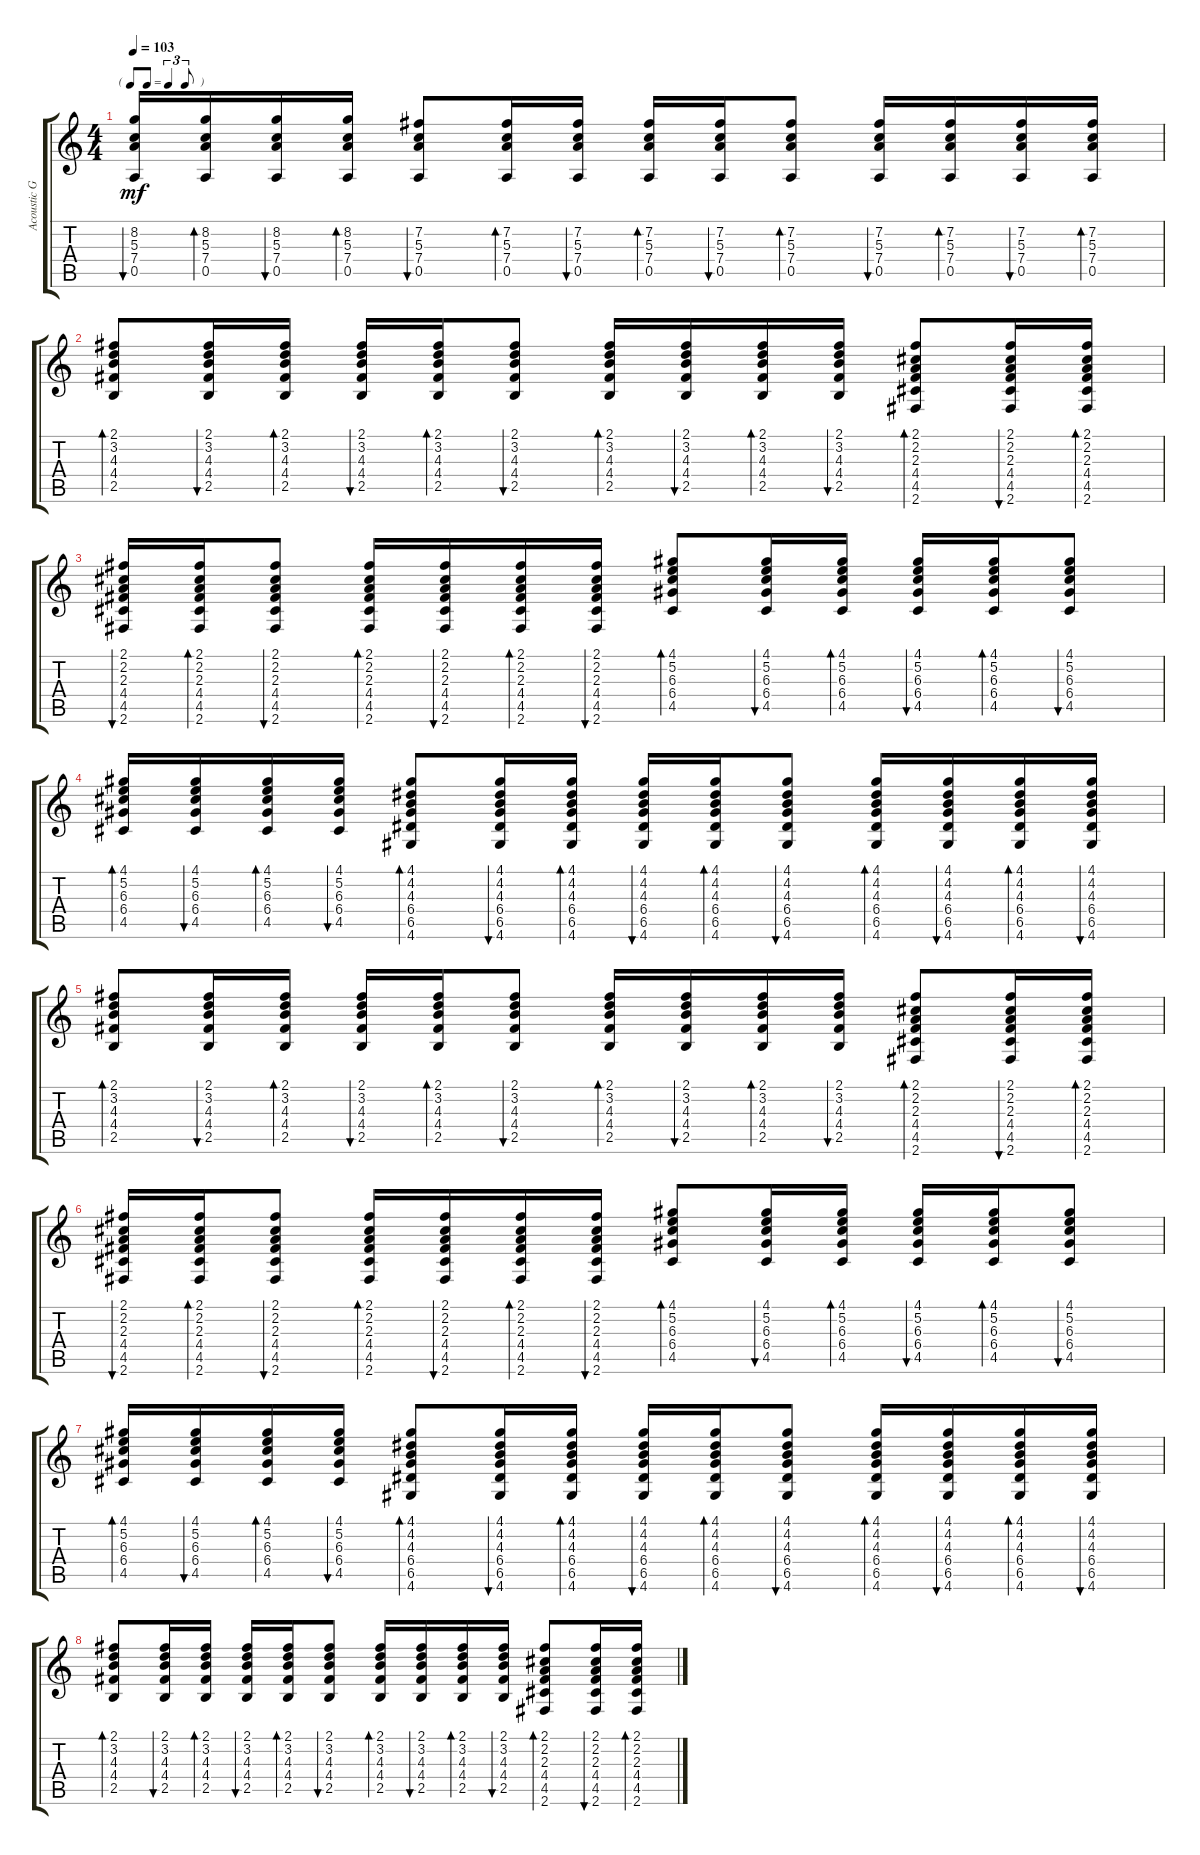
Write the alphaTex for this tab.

\track ("Acoustic Guitar" "Acoustic G") {instrument acousticguitarsteel}
\staff {score tabs}
\tuning (E4 B3 G3 D3 A2 E2) {hide}
\ts (4 4)
\tf triplet8th
\tempo 103
\clef g2
\ks c
(8.2 5.3 7.4 0.5).16{bu 60 dy mf} (8.2 5.3 7.4 0.5).16{bd 60} (8.2 5.3 7.4 0.5).16{bu 60} (8.2 5.3 7.4 0.5).16{bd 60} (7.2 5.3 7.4 0.5).8{bu 60} (7.2 5.3 7.4 0.5).16{bd 60} (7.2 5.3 7.4 0.5).16{bu 60} (7.2 5.3 7.4 0.5).16{bd 60} (7.2 5.3 7.4 0.5).16{bu 60} (7.2 5.3 7.4 0.5).8{bd 60} (7.2 5.3 7.4 0.5).16{bu 60} (7.2 5.3 7.4 0.5).16{bd 60} (7.2 5.3 7.4 0.5).16{bu 60} (7.2 5.3 7.4 0.5).16{bd 60} |
(2.1 3.2 4.3 4.4 2.5).8{bd 60} (2.1 3.2 4.3 4.4 2.5).16{bu 60} (2.1 3.2 4.3 4.4 2.5).16{bd 60} (2.1 3.2 4.3 4.4 2.5).16{bu 60} (2.1 3.2 4.3 4.4 2.5).16{bd 60} (2.1 3.2 4.3 4.4 2.5).8{bu 60} (2.1 3.2 4.3 4.4 2.5).16{bd 60} (2.1 3.2 4.3 4.4 2.5).16{bu 60} (2.1 3.2 4.3 4.4 2.5).16{bd 60} (2.1 3.2 4.3 4.4 2.5).16{bu 60} (2.1 2.2 2.3 4.4 4.5 2.6).8{bd 60} (2.1 2.2 2.3 4.4 4.5 2.6).16{bu 60} (2.1 2.2 2.3 4.4 4.5 2.6).16{bd 60} |
(2.1 2.2 2.3 4.4 4.5 2.6).16{bu 60} (2.1 2.2 2.3 4.4 4.5 2.6).16{bd 60} (2.1 2.2 2.3 4.4 4.5 2.6).8{bu 60} (2.1 2.2 2.3 4.4 4.5 2.6).16{bd 60} (2.1 2.2 2.3 4.4 4.5 2.6).16{bu 60} (2.1 2.2 2.3 4.4 4.5 2.6).16{bd 60} (2.1 2.2 2.3 4.4 4.5 2.6).16{bu 60} (4.1 5.2 6.3 6.4 4.5).8{bd 60} (4.1 5.2 6.3 6.4 4.5).16{bu 60} (4.1 5.2 6.3 6.4 4.5).16{bd 60} (4.1 5.2 6.3 6.4 4.5).16{bu 60} (4.1 5.2 6.3 6.4 4.5).16{bd 60} (4.1 5.2 6.3 6.4 4.5).8{bu 60} |
(4.1 5.2 6.3 6.4 4.5).16{bd 60} (4.1 5.2 6.3 6.4 4.5).16{bu 60} (4.1 5.2 6.3 6.4 4.5).16{bd 60} (4.1 5.2 6.3 6.4 4.5).16{bu 60} (4.1 4.2 4.3 6.4 6.5 4.6).8{bd 60} (4.1 4.2 4.3 6.4 6.5 4.6).16{bu 60} (4.1 4.2 4.3 6.4 6.5 4.6).16{bd 60} (4.1 4.2 4.3 6.4 6.5 4.6).16{bu 60} (4.1 4.2 4.3 6.4 6.5 4.6).16{bd 60} (4.1 4.2 4.3 6.4 6.5 4.6).8{bu 60} (4.1 4.2 4.3 6.4 6.5 4.6).16{bd 60} (4.1 4.2 4.3 6.4 6.5 4.6).16{bu 60} (4.1 4.2 4.3 6.4 6.5 4.6).16{bd 60} (4.1 4.2 4.3 6.4 6.5 4.6).16{bu 60} |
(2.1 3.2 4.3 4.4 2.5).8{bd 60} (2.1 3.2 4.3 4.4 2.5).16{bu 60} (2.1 3.2 4.3 4.4 2.5).16{bd 60} (2.1 3.2 4.3 4.4 2.5).16{bu 60} (2.1 3.2 4.3 4.4 2.5).16{bd 60} (2.1 3.2 4.3 4.4 2.5).8{bu 60} (2.1 3.2 4.3 4.4 2.5).16{bd 60} (2.1 3.2 4.3 4.4 2.5).16{bu 60} (2.1 3.2 4.3 4.4 2.5).16{bd 60} (2.1 3.2 4.3 4.4 2.5).16{bu 60} (2.1 2.2 2.3 4.4 4.5 2.6).8{bd 60} (2.1 2.2 2.3 4.4 4.5 2.6).16{bu 60} (2.1 2.2 2.3 4.4 4.5 2.6).16{bd 60} |
(2.1 2.2 2.3 4.4 4.5 2.6).16{bu 60} (2.1 2.2 2.3 4.4 4.5 2.6).16{bd 60} (2.1 2.2 2.3 4.4 4.5 2.6).8{bu 60} (2.1 2.2 2.3 4.4 4.5 2.6).16{bd 60} (2.1 2.2 2.3 4.4 4.5 2.6).16{bu 60} (2.1 2.2 2.3 4.4 4.5 2.6).16{bd 60} (2.1 2.2 2.3 4.4 4.5 2.6).16{bu 60} (4.1 5.2 6.3 6.4 4.5).8{bd 60} (4.1 5.2 6.3 6.4 4.5).16{bu 60} (4.1 5.2 6.3 6.4 4.5).16{bd 60} (4.1 5.2 6.3 6.4 4.5).16{bu 60} (4.1 5.2 6.3 6.4 4.5).16{bd 60} (4.1 5.2 6.3 6.4 4.5).8{bu 60} |
(4.1 5.2 6.3 6.4 4.5).16{bd 60} (4.1 5.2 6.3 6.4 4.5).16{bu 60} (4.1 5.2 6.3 6.4 4.5).16{bd 60} (4.1 5.2 6.3 6.4 4.5).16{bu 60} (4.1 4.2 4.3 6.4 6.5 4.6).8{bd 60} (4.1 4.2 4.3 6.4 6.5 4.6).16{bu 60} (4.1 4.2 4.3 6.4 6.5 4.6).16{bd 60} (4.1 4.2 4.3 6.4 6.5 4.6).16{bu 60} (4.1 4.2 4.3 6.4 6.5 4.6).16{bd 60} (4.1 4.2 4.3 6.4 6.5 4.6).8{bu 60} (4.1 4.2 4.3 6.4 6.5 4.6).16{bd 60} (4.1 4.2 4.3 6.4 6.5 4.6).16{bu 60} (4.1 4.2 4.3 6.4 6.5 4.6).16{bd 60} (4.1 4.2 4.3 6.4 6.5 4.6).16{bu 60} |
(2.1 3.2 4.3 4.4 2.5).8{bd 60} (2.1 3.2 4.3 4.4 2.5).16{bu 60} (2.1 3.2 4.3 4.4 2.5).16{bd 60} (2.1 3.2 4.3 4.4 2.5).16{bu 60} (2.1 3.2 4.3 4.4 2.5).16{bd 60} (2.1 3.2 4.3 4.4 2.5).8{bu 60} (2.1 3.2 4.3 4.4 2.5).16{bd 60} (2.1 3.2 4.3 4.4 2.5).16{bu 60} (2.1 3.2 4.3 4.4 2.5).16{bd 60} (2.1 3.2 4.3 4.4 2.5).16{bu 60} (2.1 2.2 2.3 4.4 4.5 2.6).8{bd 60} (2.1 2.2 2.3 4.4 4.5 2.6).16{bu 60} (2.1 2.2 2.3 4.4 4.5 2.6).16{bd 60}
